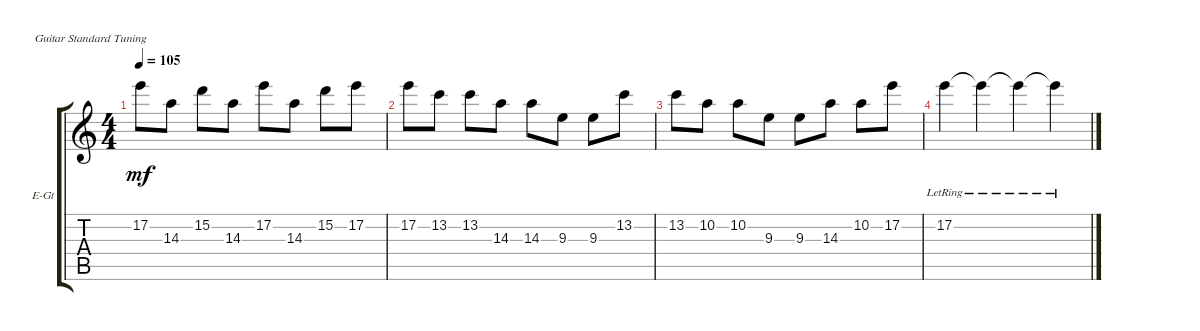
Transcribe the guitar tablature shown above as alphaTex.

\bracketExtendMode groupsimilarinstruments
\firstSystemTrackNameOrientation horizontal
\otherSystemsTrackNameOrientation horizontal
\track ("Вадим Сергеев" "E-Gt") {instrument electricguitarclean}
\staff {score tabs}
\tuning (E4 B3 G3 D3 A2 E2)
\ts (4 4)
\tempo 105
\clef g2
\ks c
17.2.8{dy mf} 14.3.8 15.2.8 14.3.8 17.2.8 14.3.8 15.2.8 17.2.8 |
17.2.8 13.2.8 13.2.8 14.3.8 14.3.8 9.3.8 9.3.8 13.2.8 |
13.2.8 10.2.8 10.2.8 9.3.8 9.3.8 14.3.8 10.2.8 17.2.8 |
17.2{lr}.4 17.2{lr t}.4 17.2{lr t}.4 17.2{lr t}.4
